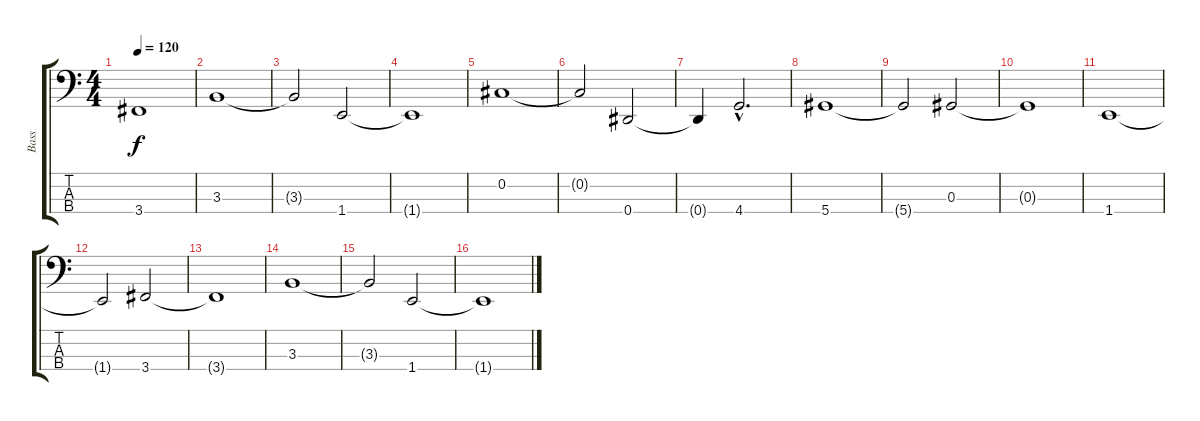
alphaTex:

\track ("Bass" "Bass") {instrument electricbassfinger}
\staff {score tabs}
\tuning (Gb2 Db2 Ab1 Eb1) {hide}
\ts (4 4)
\tempo 120
\clef f4
\ks c
3.4{t}.1{dy f} |
3.3.1 |
3.3{t}.2 1.4.2 |
1.4{t}.1 |
0.2.1 |
0.2{t}.2 0.4.2 |
0.4{t}.4 4.4{hac}.2{d} |
5.4.1 |
5.4{t}.2 0.3.2 |
0.3{t}.1 |
1.4.1 |
1.4{t}.2 3.4.2 |
3.4{t}.1 |
3.3.1 |
3.3{t}.2 1.4.2 |
1.4{t}.1
